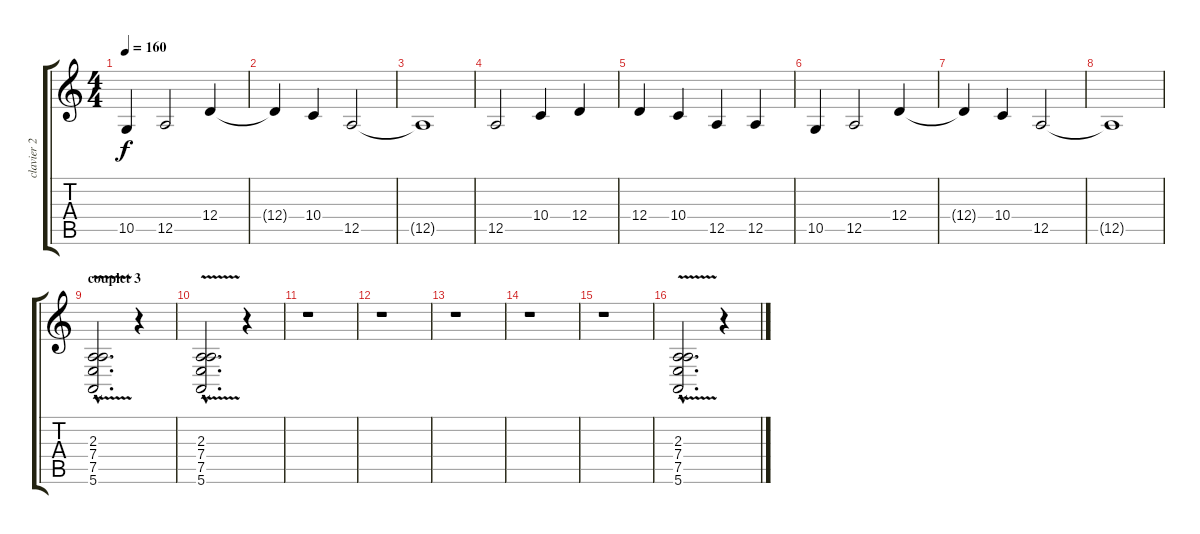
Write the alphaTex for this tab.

\track ("clavier 2" "clavier 2") {instrument drawbarorgan}
\staff {score tabs}
\tuning (E4 B3 G3 D3 A2 E2) {hide}
\ts (4 4)
\tempo 160
\clef g2
\ks c
10.5.4{dy f} 12.5.2 12.4.4 |
12.4{t}.4 10.4.4 12.5.2 |
12.5{t}.1 |
12.5.2 10.4.4 12.4.4 |
12.4.4 10.4.4 12.5.4 12.5.4 |
10.5.4 12.5.2 12.4.4 |
12.4{t}.4 10.4.4 12.5.2 |
12.5{t}.1 |
\section ("" "couplet 3 ")
(2.3{hac} 7.4{hac} 7.5{v hac} 5.6{hac}).2{d} r.4 |
(2.3{hac} 7.4{hac} 7.5{v hac} 5.6{hac}).2{d} r.4 |
r.1 |
r.1 |
r.1 |
r.1 |
r.1 |
(2.3{hac} 7.4{hac} 7.5{v hac} 5.6{hac}).2{d} r.4
